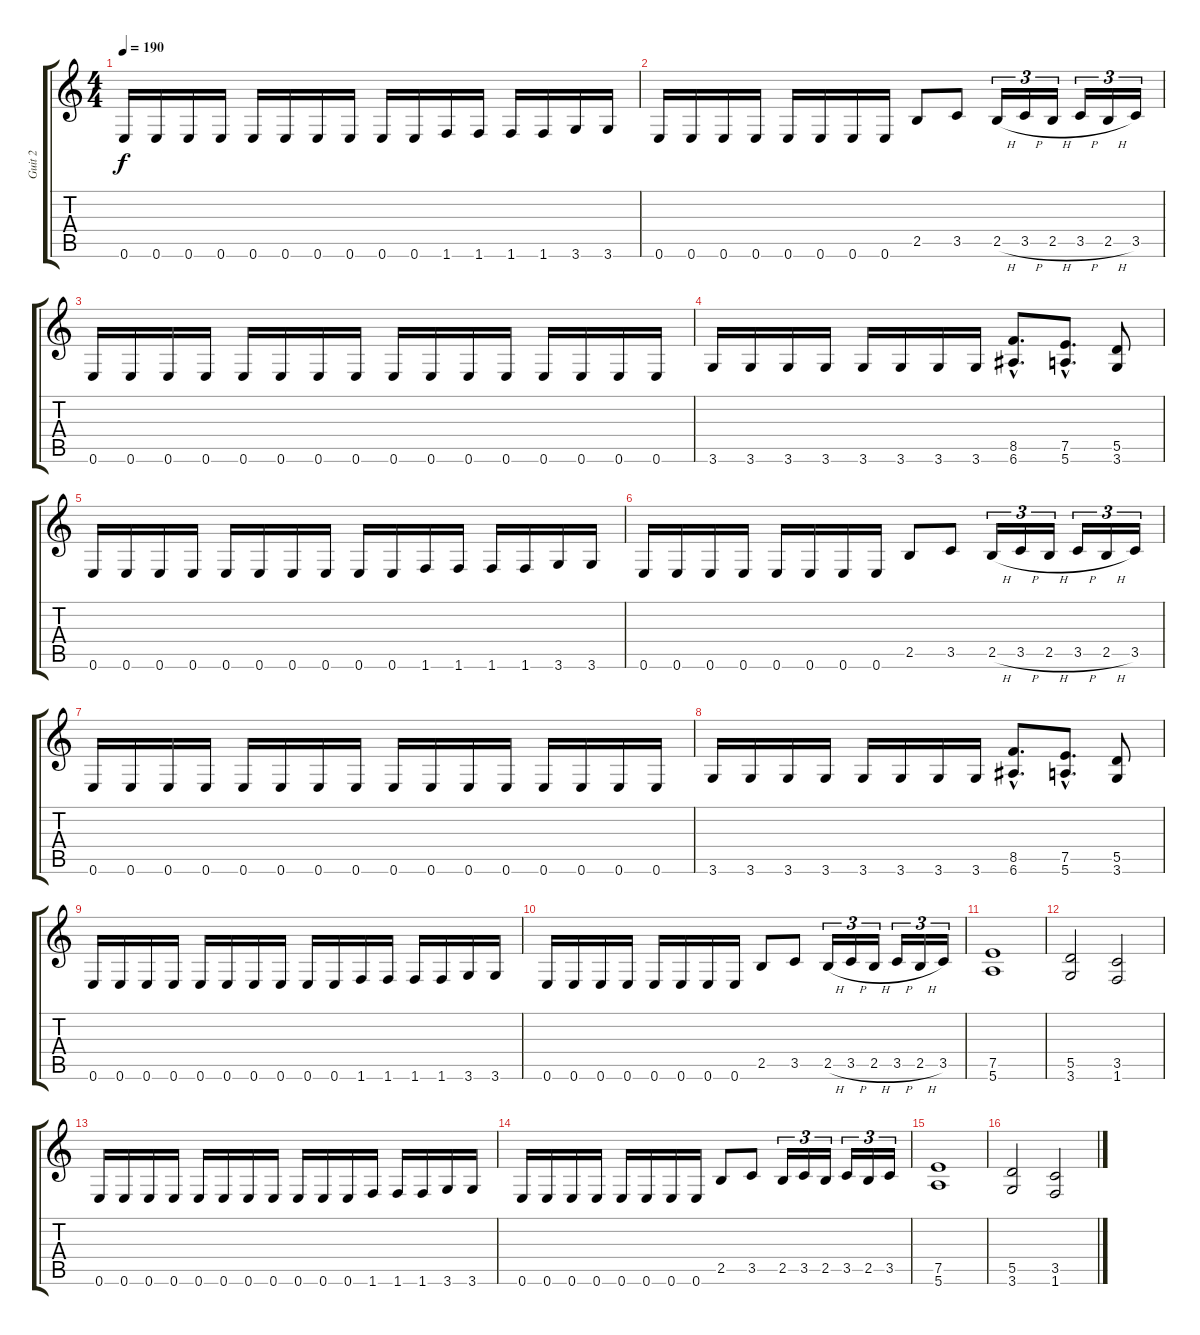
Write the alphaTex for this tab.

\track ("Guit 2" "Guit 2") {instrument distortionguitar}
\staff {score tabs}
\tuning (E4 B3 G3 D3 A2 E2) {hide}
\ts (4 4)
\tempo 190
\clef g2
\ks c
0.6.16{dy f} 0.6.16 0.6.16 0.6.16 0.6.16 0.6.16 0.6.16 0.6.16 0.6.16 0.6.16 1.6.16 1.6.16 1.6.16 1.6.16 3.6.16 3.6.16 |
0.6.16 0.6.16 0.6.16 0.6.16 0.6.16 0.6.16 0.6.16 0.6.16 2.5.8 3.5.8 2.5{h}.16{tu (3 2)} 3.5{h}.16{tu (3 2)} 2.5{h}.16{tu (3 2)} 3.5{h}.16{tu (3 2)} 2.5{h}.16{tu (3 2)} 3.5.16{tu (3 2)} |
0.6.16 0.6.16 0.6.16 0.6.16 0.6.16 0.6.16 0.6.16 0.6.16 0.6.16 0.6.16 0.6.16 0.6.16 0.6.16 0.6.16 0.6.16 0.6.16 |
3.6.16 3.6.16 3.6.16 3.6.16 3.6.16 3.6.16 3.6.16 3.6.16 (8.5{hac} 6.6{hac}).8{d} (7.5{hac} 5.6{hac}).8{d} (5.5 3.6).8 |
0.6.16 0.6.16 0.6.16 0.6.16 0.6.16 0.6.16 0.6.16 0.6.16 0.6.16 0.6.16 1.6.16 1.6.16 1.6.16 1.6.16 3.6.16 3.6.16 |
0.6.16 0.6.16 0.6.16 0.6.16 0.6.16 0.6.16 0.6.16 0.6.16 2.5.8 3.5.8 2.5{h}.16{tu (3 2)} 3.5{h}.16{tu (3 2)} 2.5{h}.16{tu (3 2)} 3.5{h}.16{tu (3 2)} 2.5{h}.16{tu (3 2)} 3.5.16{tu (3 2)} |
0.6.16 0.6.16 0.6.16 0.6.16 0.6.16 0.6.16 0.6.16 0.6.16 0.6.16 0.6.16 0.6.16 0.6.16 0.6.16 0.6.16 0.6.16 0.6.16 |
3.6.16 3.6.16 3.6.16 3.6.16 3.6.16 3.6.16 3.6.16 3.6.16 (8.5{hac} 6.6{hac}).8{d} (7.5{hac} 5.6{hac}).8{d} (5.5 3.6).8 |
0.6.16 0.6.16 0.6.16 0.6.16 0.6.16 0.6.16 0.6.16 0.6.16 0.6.16 0.6.16 1.6.16 1.6.16 1.6.16 1.6.16 3.6.16 3.6.16 |
0.6.16 0.6.16 0.6.16 0.6.16 0.6.16 0.6.16 0.6.16 0.6.16 2.5.8 3.5.8 2.5{h}.16{tu (3 2)} 3.5{h}.16{tu (3 2)} 2.5{h}.16{tu (3 2)} 3.5{h}.16{tu (3 2)} 2.5{h}.16{tu (3 2)} 3.5.16{tu (3 2)} |
(7.5 5.6).1 |
(5.5 3.6).2 (3.5 1.6).2 |
0.6.16 0.6.16 0.6.16 0.6.16 0.6.16 0.6.16 0.6.16 0.6.16 0.6.16 0.6.16 0.6.16 1.6.16 1.6.16 1.6.16 3.6.16 3.6.16 |
0.6.16 0.6.16 0.6.16 0.6.16 0.6.16 0.6.16 0.6.16 0.6.16 2.5.8 3.5.8 2.5.16{tu (3 2)} 3.5.16{tu (3 2)} 2.5.16{tu (3 2)} 3.5.16{tu (3 2)} 2.5.16{tu (3 2)} 3.5.16{tu (3 2)} |
(7.5 5.6).1 |
(5.5 3.6).2 (3.5 1.6).2
